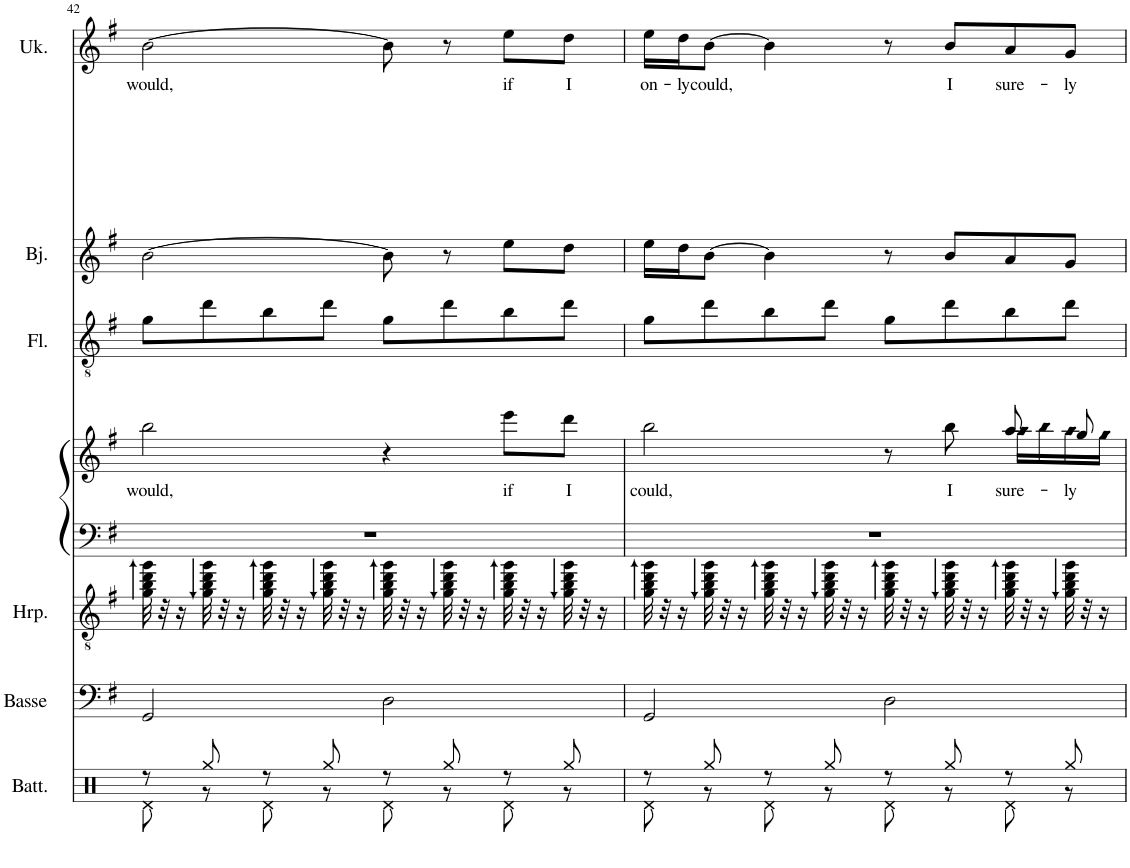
**kern	**kern	**kern	**kern	**kern	**text	**kern	**kern	**kern	**text
*part7	*part6	*part5	*part4	*part4	*part4	*part3	*part2	*part1	*part1
*staff8	*staff7	*staff6	*staff5	*staff4	*staff4	*staff3	*staff2	*staff1	*staff1
*I"Batterie	*I"Basse acoustique	*I"Guitare classique	*I"Piano-chant	*	*	*I"Banjo	*I"Flûte	*I"Piccolo	*
*I'Batt.	*I'Basse	*I'Guit.	*I'Pno	*	*	*I'Bj.	*I'Fl.	*I'Picc	*
!!LO:PB:g=z
*clefX	*clefF4	*clefGv2	*clefF4	*clefG2	*	*clefGv2	*clefG2	*clefG2	*
*	*Trd7c12	*	*	*	*	*	*	*Trd-7c-12	*
*k[f#]	*k[f#]	*k[f#]	*k[f#]	*k[f#]	*	*k[f#]	*k[f#]	*k[f#]	*
*M4/4	*M4/4	*M4/4	*M4/4	*M4/4	*	*M4/4	*M4/4	*M4/4	*
=42	=42	=42	=42	=42	=42	=42	=42	=42	=42
*^	*	*	*	*	*	*	*	*	*
!	!	!	!	!	!	!LO:LY:b	!	!	!	!LO:LY:b
8r	8Rd\	2GG/	32g\ 32b\ 32dd\ 32gg\	1r	2bb\	would,	8g\L	[2b\	[2b\	would,
.	.	.	32r	.	.	.	.	.	.	.
.	.	.	16r	.	.	.	.	.	.	.
8Rgg/	8r	.	32g\ 32b\ 32dd\ 32gg\	.	.	.	8dd\	.	.	.
.	.	.	32r	.	.	.	.	.	.	.
.	.	.	16r	.	.	.	.	.	.	.
8r	8Rd\	.	32g\ 32b\ 32dd\ 32gg\	.	.	.	8b\	.	.	.
.	.	.	32r	.	.	.	.	.	.	.
.	.	.	16r	.	.	.	.	.	.	.
8Rgg/	8r	.	32g\ 32b\ 32dd\ 32gg\	.	.	.	8dd\J	.	.	.
.	.	.	32r	.	.	.	.	.	.	.
.	.	.	16r	.	.	.	.	.	.	.
8r	8Rd\	2D\	32g\ 32b\ 32dd\ 32gg\	.	4r	.	8g\L	8b\]	8b\]	.
.	.	.	32r	.	.	.	.	.	.	.
.	.	.	16r	.	.	.	.	.	.	.
8Rgg/	8r	.	32g\ 32b\ 32dd\ 32gg\	.	.	.	8dd\	8r	8r	.
.	.	.	32r	.	.	.	.	.	.	.
.	.	.	16r	.	.	.	.	.	.	.
!	!	!	!	!	!	!LO:LY:b	!	!	!	!LO:LY:b
8r	8Rd\	.	32g\ 32b\ 32dd\ 32gg\	.	8eee\L	if	8b\	8ee\L	8ee\L	if
.	.	.	32r	.	.	.	.	.	.	.
.	.	.	16r	.	.	.	.	.	.	.
!	!	!	!	!	!	!LO:LY:b	!	!	!	!LO:LY:b
8Rgg/	8r	.	32g\ 32b\ 32dd\ 32gg\	.	8ddd\J	I	8dd\J	8dd\J	8dd\J	I
.	.	.	32r	.	.	.	.	.	.	.
.	.	.	16r	.	.	.	.	.	.	.
=43	=43	=43	=43	=43	=43	=43	=43	=43	=43	=43
!	!	!	!	!	!	!LO:LY:b	!	!	!	!LO:LY:b
*	*	*	*	*	*^	*	*	*	*	*
8r	8Rd\	2GG/	32g\ 32b\ 32dd\ 32gg\	1r	2bb\	2.ryy	could,	8g\L	16ee\LL	16ee\LL	on-
.	.	.	32r	.	.	.	.	.	.	.	.
!	!	!	!	!	!	!	!	!	!	!	!LO:LY:b
.	.	.	16r	.	.	.	.	.	16dd\J	16dd\J	-ly
!	!	!	!	!	!	!	!	!	!	!	!LO:LY:b
8Rgg/	8r	.	32g\ 32b\ 32dd\ 32gg\	.	.	.	.	8dd\	[8b\J	[8b\J	could,
.	.	.	32r	.	.	.	.	.	.	.	.
.	.	.	16r	.	.	.	.	.	.	.	.
8r	8Rd\	.	32g\ 32b\ 32dd\ 32gg\	.	.	.	.	8b\	4b\]	4b\]	.
.	.	.	32r	.	.	.	.	.	.	.	.
.	.	.	16r	.	.	.	.	.	.	.	.
8Rgg/	8r	.	32g\ 32b\ 32dd\ 32gg\	.	.	.	.	8dd\J	.	.	.
.	.	.	32r	.	.	.	.	.	.	.	.
.	.	.	16r	.	.	.	.	.	.	.	.
8r	8Rd\	2D\	32g\ 32b\ 32dd\ 32gg\	.	8r	.	.	8g\L	8r	8r	.
.	.	.	32r	.	.	.	.	.	.	.	.
.	.	.	16r	.	.	.	.	.	.	.	.
!	!	!	!	!	!	!	!LO:LY:b	!	!	!	!LO:LY:b
8Rgg/	8r	.	32g\ 32b\ 32dd\ 32gg\	.	8bb\	.	I	8dd\	8b/L	8b/L	I
.	.	.	32r	.	.	.	.	.	.	.	.
.	.	.	16r	.	.	.	.	.	.	.	.
!	!	!	!	!	!	!LO:N:head=diamond	!LO:LY:b	!	!	!	!LO:LY:b
8r	8Rd\	.	32g\ 32b\ 32dd\ 32gg\	.	8aa/	16aa\LL	sure-	8b\	8a/	8a/	sure-
.	.	.	32r	.	.	.	.	.	.	.	.
!	!	!	!	!	!	!LO:N:head=diamond	!	!	!	!	!
.	.	.	16r	.	.	16bb\	.	.	.	.	.
!	!	!	!	!	!	!LO:N:head=diamond	!LO:LY:b	!	!	!	!LO:LY:b
8Rgg/	8r	.	32g\ 32b\ 32dd\ 32gg\	.	8gg/	16aa\	-ly	8dd\J	8g/J	8g/J	-ly
.	.	.	32r	.	.	.	.	.	.	.	.
!	!	!	!	!	!	!LO:N:head=diamond	!	!	!	!	!
.	.	.	16r	.	.	16gg\JJ	.	.	.	.	.
*v	*v	*	*	*	*v	*v	*	*	*	*	*
=	=	=	=	=	=	=	=	=	=
*-	*-	*-	*-	*-	*-	*-	*-	*-	*-
